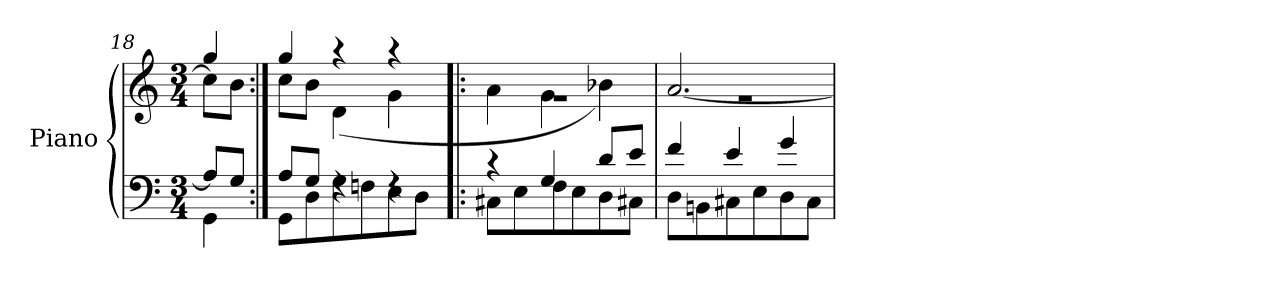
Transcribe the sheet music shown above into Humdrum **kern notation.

**kern	**kern
*part1	*part1
*staff2	*staff1
*I"Piano	*
*I'Pno.	*
*clefF4	*clefG2
*k[]	*k[]
*M3/4	*M3/4
=18	=18
*^	*^
8A/L]	4GG\	4gg/	8cc\L]
8G/J	.	.	8b\J
=19:|!	=19:|!	=19:|!	=19:|!
8A/L	8GG\L	4gg/	8cc\L
8G/J	8D\	.	8b\J
4rF	8G\	4r	(<4d\
.	8Fn\	.	.
4rF	8E\	4r	4g\
.	8D\J	.	.
!!LO:PB:g=z	!!
=20!|:	=20!|:	=20!|:	=20!|:
4r	8C#X\L	2.rg	4a\
.	8E\	.	.
4G/	8F\	.	4g\
.	8E\	.	.
8d/L	8D\	.	4b-X\)
8e/J	8C#X\J	.	.
=21	=21	=21	=21
4f/	8D\L	2.rg	[2.a/
.	8BBn\	.	.
4e/	8C#X\	.	.
.	8E\	.	.
4g/	8D\	.	.
.	8C#\J	.	.
*v	*v	*	*
*	*v	*v
=	=
*-	*-
